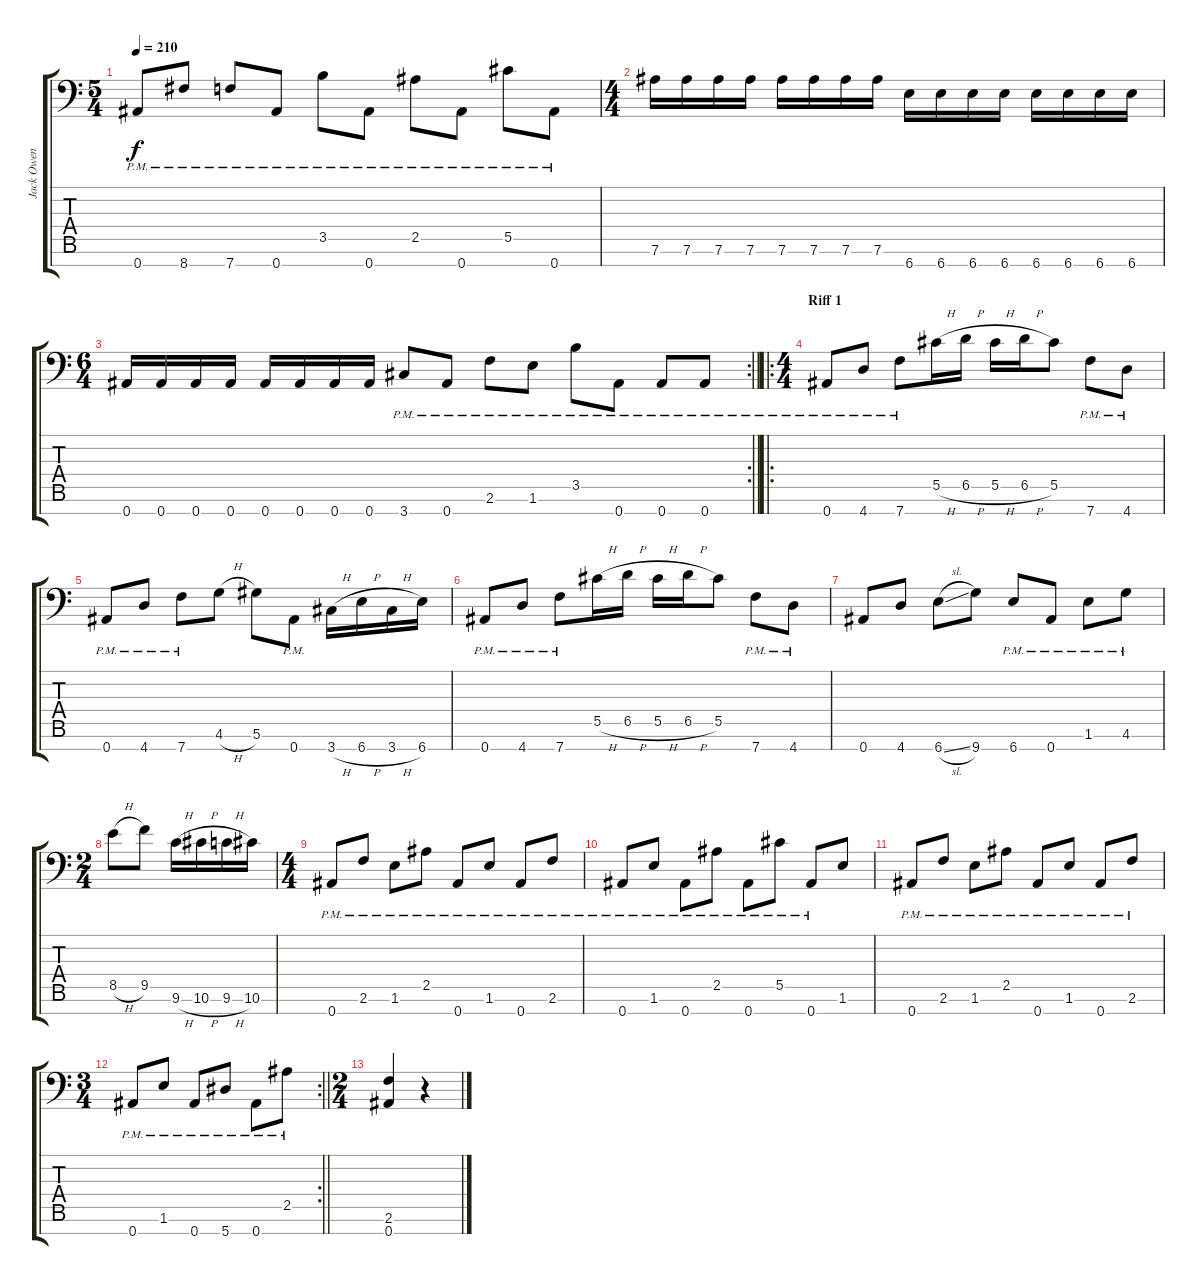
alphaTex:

\track ("Jack Owen" "Jack Owen") {instrument distortionguitar}
\staff {score tabs}
\tuning (Eb4 Bb3 Gb3 Db3 Ab2 Eb2 Bb1) {hide}
\ts (5 4)
\tempo 210
\clef f4
\ks c
0.7{pm}.8{dy f} 8.7{pm}.8 7.7{pm}.8 0.7{pm}.8 3.5{pm}.8 0.7{pm}.8 2.5{pm}.8 0.7{pm}.8 5.5{pm}.8 0.7{pm}.8 |
\ts (4 4)
7.6.16 7.6.16 7.6.16 7.6.16 7.6.16 7.6.16 7.6.16 7.6.16 6.7.16 6.7.16 6.7.16 6.7.16 6.7.16 6.7.16 6.7.16 6.7.16 |
\rc 2
\ts (6 4)
\barLineRight lightlight
0.7.16 0.7.16 0.7.16 0.7.16 0.7.16 0.7.16 0.7.16 0.7.16 3.7{pm}.8 0.7{pm}.8 2.6{pm}.8 1.6{pm}.8 3.5{pm}.8 0.7{pm}.8 0.7{pm}.8 0.7{pm}.8 |
\ro
\ts (4 4)
\section ("" "Riff 1")
0.7{pm}.8 4.7{pm}.8 7.7{pm}.8 5.5{h}.16 6.5{h}.16 5.5{h}.16 6.5{h}.16 5.5.8 7.7{pm}.8 4.7{pm}.8 |
0.7{pm}.8 4.7{pm}.8 7.7{pm}.8 4.6{h}.8 5.6.8 0.7{pm}.8 3.7{h}.16 6.7{h}.16 3.7{h}.16 6.7.16 |
0.7{pm}.8 4.7{pm}.8 7.7{pm}.8 5.5{h}.16 6.5{h}.16 5.5{h}.16 6.5{h}.16 5.5.8 7.7{pm}.8 4.7{pm}.8 |
0.7.8 4.7.8 6.7{sl}.8 9.7.8 6.7{pm}.8 0.7{pm}.8 1.6{pm}.8 4.6{pm}.8 |
\ts (2 4)
8.5{h}.8 9.5.8 9.6{h}.16 10.6{h}.16 9.6{h}.16 10.6.16 |
\ts (4 4)
0.7{pm}.8 2.6{pm}.8 1.6{pm}.8 2.5{pm}.8 0.7{pm}.8 1.6{pm}.8 0.7{pm}.8 2.6{pm}.8 |
0.7{pm}.8 1.6{pm}.8 0.7{pm}.8 2.5{pm}.8 0.7{pm}.8 5.5{pm}.8 0.7{pm}.8 1.6.8 |
0.7{pm}.8 2.6{pm}.8 1.6{pm}.8 2.5{pm}.8 0.7{pm}.8 1.6{pm}.8 0.7{pm}.8 2.6{pm}.8 |
\rc 2
\ts (3 4)
\barLineRight lightlight
0.7{pm}.8 1.6{pm}.8 0.7{pm}.8 5.7{pm}.8 0.7{pm}.8 2.5{pm}.8 |
\ts (2 4)
(2.6 0.7).4 r.4
